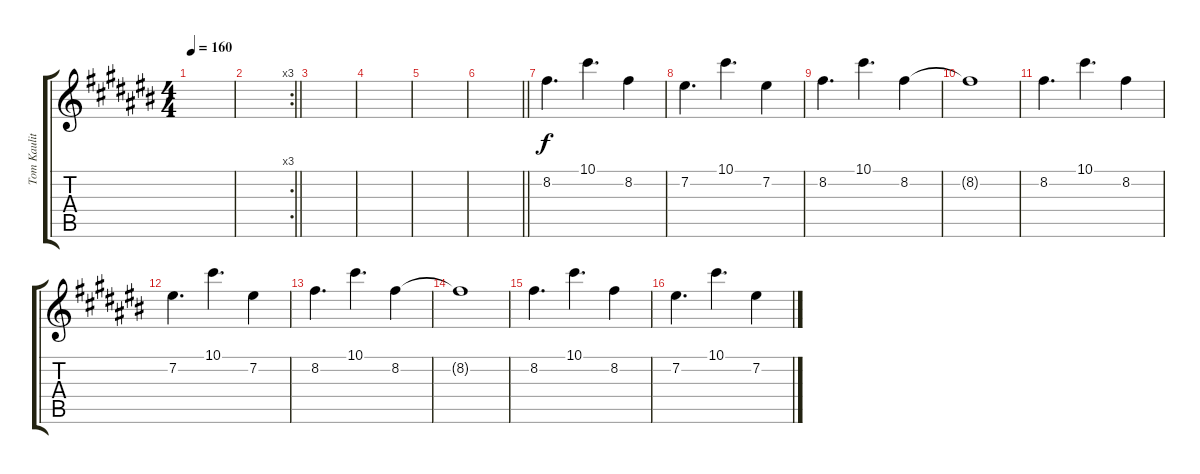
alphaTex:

\track ("Tom Kaulitz (Lead)" "Tom Kaulit") {instrument distortionguitar}
\staff {score tabs}
\tuning (Eb4 Bb3 Gb3 Db3 Ab2 Eb2) {hide}
\ts (4 4)
\tempo 160
\clef g2
\ks c#
|
\rc 3
\barLineRight lightlight
|
|
|
|
\barLineRight lightlight
|
8.2.4{d} 10.1.4{d} 8.2.4 |
7.2.4{d} 10.1.4{d} 7.2.4 |
8.2.4{d} 10.1.4{d} 8.2.4 |
8.2{t}.1 |
8.2.4{d} 10.1.4{d} 8.2.4 |
7.2.4{d} 10.1.4{d} 7.2.4 |
8.2.4{d} 10.1.4{d} 8.2.4 |
8.2{t}.1 |
8.2.4{d} 10.1.4{d} 8.2.4 |
7.2.4{d} 10.1.4{d} 7.2.4
